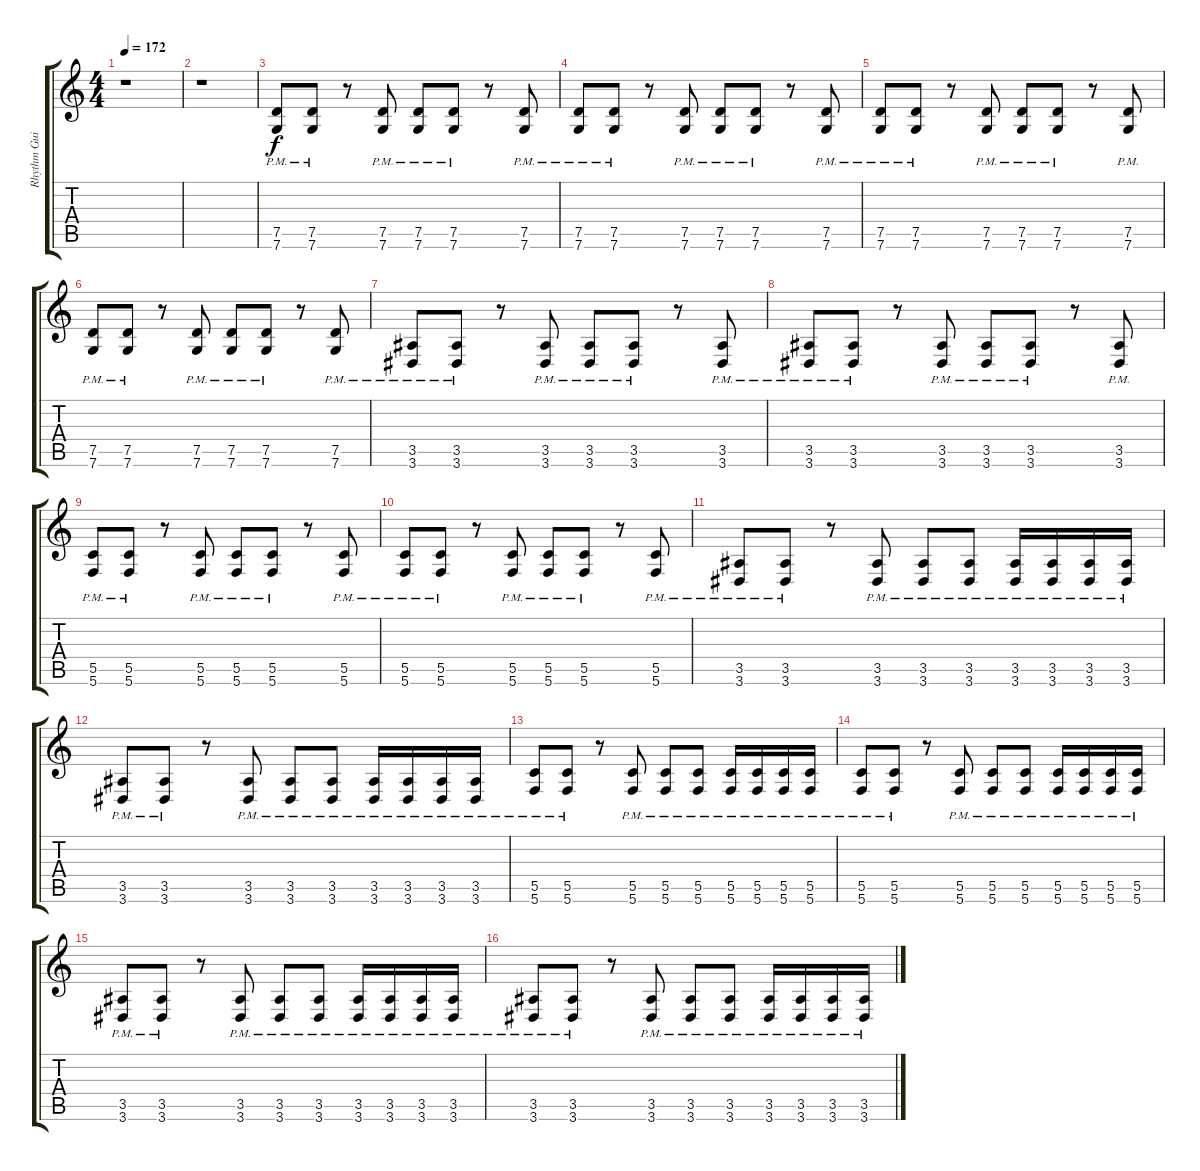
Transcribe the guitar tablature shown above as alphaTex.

\track ("Rhythm Guitar 2" "Rhythm Gui") {instrument distortionguitar}
\staff {score tabs}
\tuning (D4 A3 F3 C3 G2 C2) {hide}
\ts (4 4)
\tempo 172
\clef g2
\ks c
r.1{dy f} |
r.1 |
(7.5{pm} 7.6{pm}).8 (7.5{pm} 7.6{pm}).8 r.8 (7.5{pm} 7.6{pm}).8 (7.5{pm} 7.6{pm}).8 (7.5{pm} 7.6{pm}).8 r.8 (7.5{pm} 7.6{pm}).8 |
(7.5{pm} 7.6{pm}).8 (7.5{pm} 7.6{pm}).8 r.8 (7.5{pm} 7.6{pm}).8 (7.5{pm} 7.6{pm}).8 (7.5{pm} 7.6{pm}).8 r.8 (7.5{pm} 7.6{pm}).8 |
(7.5{pm} 7.6{pm}).8 (7.5{pm} 7.6{pm}).8 r.8 (7.5{pm} 7.6{pm}).8 (7.5{pm} 7.6{pm}).8 (7.5{pm} 7.6{pm}).8 r.8 (7.5{pm} 7.6{pm}).8 |
(7.5{pm} 7.6{pm}).8 (7.5{pm} 7.6{pm}).8 r.8 (7.5{pm} 7.6{pm}).8 (7.5{pm} 7.6{pm}).8 (7.5{pm} 7.6{pm}).8 r.8 (7.5{pm} 7.6{pm}).8 |
(3.5{pm} 3.6{pm}).8 (3.5{pm} 3.6{pm}).8 r.8 (3.5{pm} 3.6{pm}).8 (3.5{pm} 3.6{pm}).8 (3.5{pm} 3.6{pm}).8 r.8 (3.5{pm} 3.6{pm}).8 |
(3.5{pm} 3.6{pm}).8 (3.5{pm} 3.6{pm}).8 r.8 (3.5{pm} 3.6{pm}).8 (3.5{pm} 3.6{pm}).8 (3.5{pm} 3.6{pm}).8 r.8 (3.5{pm} 3.6{pm}).8 |
(5.5{pm} 5.6{pm}).8 (5.5{pm} 5.6{pm}).8 r.8 (5.5{pm} 5.6{pm}).8 (5.5{pm} 5.6{pm}).8 (5.5{pm} 5.6{pm}).8 r.8 (5.5{pm} 5.6{pm}).8 |
(5.5{pm} 5.6{pm}).8 (5.5{pm} 5.6{pm}).8 r.8 (5.5{pm} 5.6{pm}).8 (5.5{pm} 5.6{pm}).8 (5.5{pm} 5.6{pm}).8 r.8 (5.5{pm} 5.6{pm}).8 |
(3.5{pm} 3.6{pm}).8 (3.5{pm} 3.6{pm}).8 r.8 (3.5{pm} 3.6{pm}).8 (3.5{pm} 3.6{pm}).8 (3.5{pm} 3.6{pm}).8 (3.5{pm} 3.6{pm}).16 (3.5{pm} 3.6{pm}).16 (3.5{pm} 3.6{pm}).16 (3.5{pm} 3.6{pm}).16 |
(3.5{pm} 3.6{pm}).8 (3.5{pm} 3.6{pm}).8 r.8 (3.5{pm} 3.6{pm}).8 (3.5{pm} 3.6{pm}).8 (3.5{pm} 3.6{pm}).8 (3.5{pm} 3.6{pm}).16 (3.5{pm} 3.6{pm}).16 (3.5{pm} 3.6{pm}).16 (3.5{pm} 3.6{pm}).16 |
(5.5{pm} 5.6{pm}).8 (5.5{pm} 5.6{pm}).8 r.8 (5.5{pm} 5.6{pm}).8 (5.5{pm} 5.6{pm}).8 (5.5{pm} 5.6{pm}).8 (5.5{pm} 5.6{pm}).16 (5.5{pm} 5.6{pm}).16 (5.5{pm} 5.6{pm}).16 (5.5{pm} 5.6{pm}).16 |
(5.5{pm} 5.6{pm}).8 (5.5{pm} 5.6{pm}).8 r.8 (5.5{pm} 5.6{pm}).8 (5.5{pm} 5.6{pm}).8 (5.5{pm} 5.6{pm}).8 (5.5{pm} 5.6{pm}).16 (5.5{pm} 5.6{pm}).16 (5.5{pm} 5.6{pm}).16 (5.5{pm} 5.6{pm}).16 |
(3.5{pm} 3.6{pm}).8 (3.5{pm} 3.6{pm}).8 r.8 (3.5{pm} 3.6{pm}).8 (3.5{pm} 3.6{pm}).8 (3.5{pm} 3.6{pm}).8 (3.5{pm} 3.6{pm}).16 (3.5{pm} 3.6{pm}).16 (3.5{pm} 3.6{pm}).16 (3.5{pm} 3.6{pm}).16 |
(3.5{pm} 3.6{pm}).8 (3.5{pm} 3.6{pm}).8 r.8 (3.5{pm} 3.6{pm}).8 (3.5{pm} 3.6{pm}).8 (3.5{pm} 3.6{pm}).8 (3.5{pm} 3.6{pm}).16 (3.5{pm} 3.6{pm}).16 (3.5{pm} 3.6{pm}).16 (3.5{pm} 3.6{pm}).16
